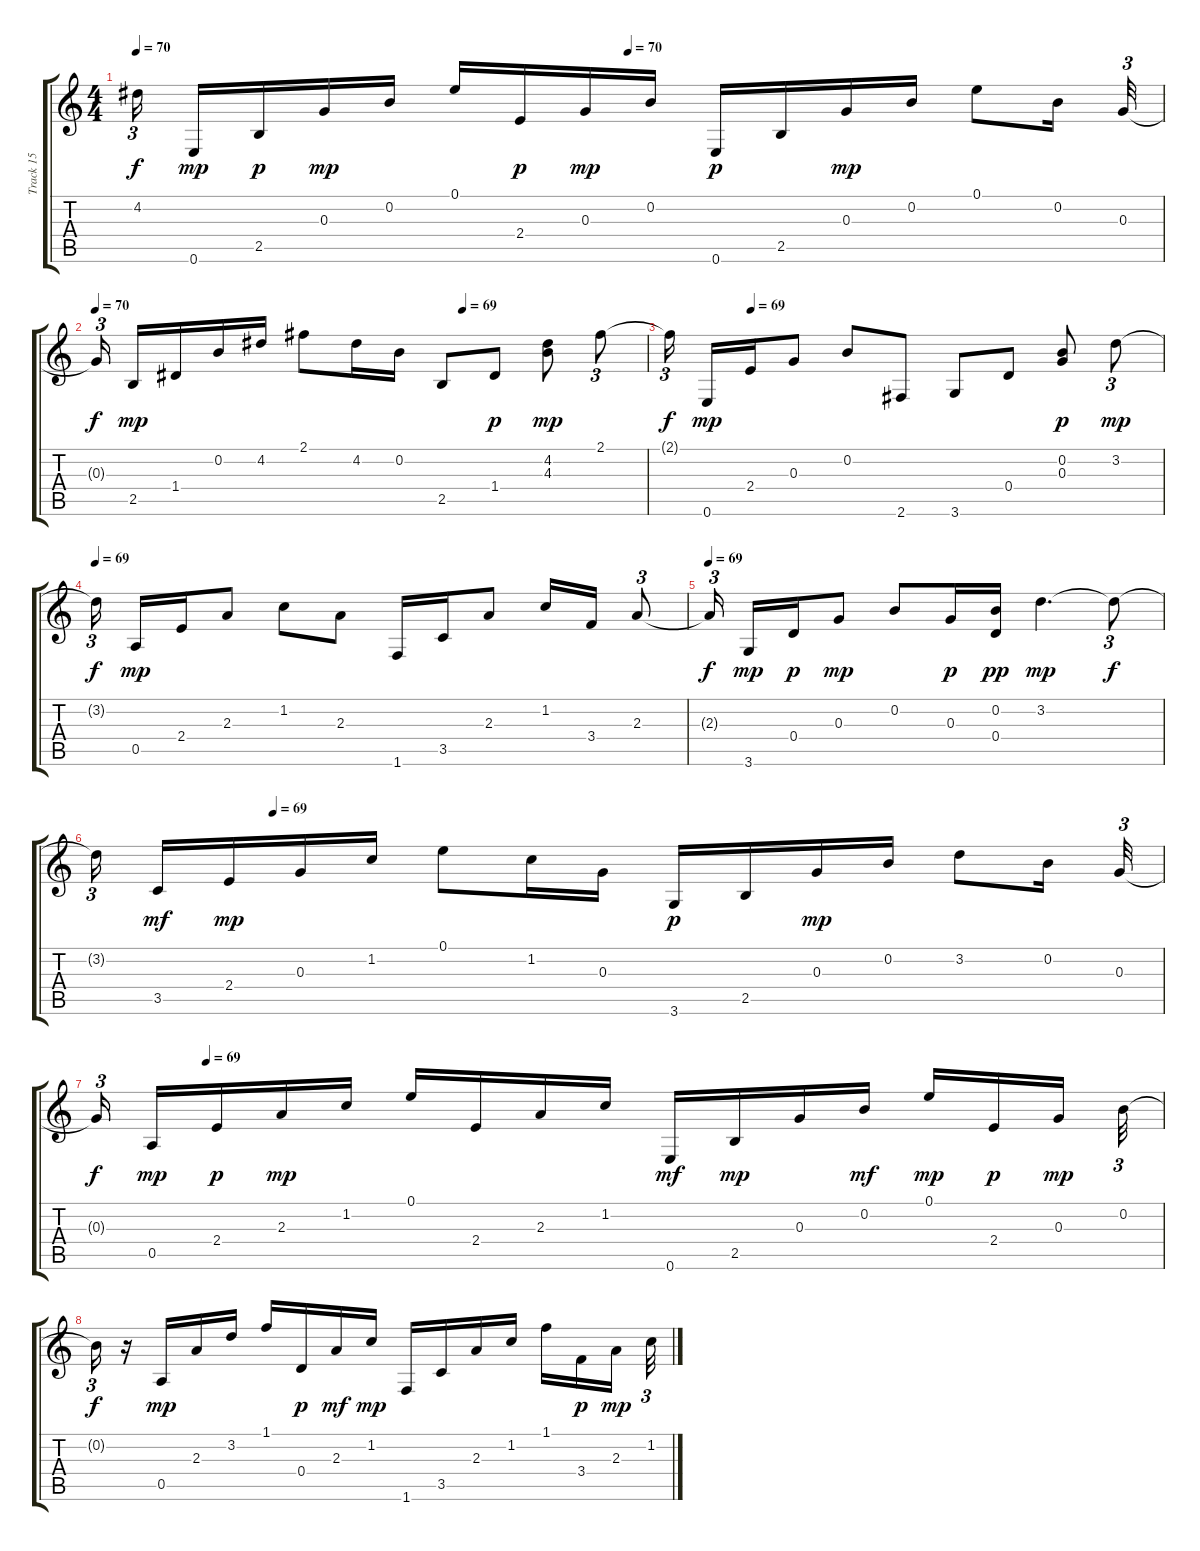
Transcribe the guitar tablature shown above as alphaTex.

\track ("Track 15" "Track 15") {instrument acousticguitarsteel}
\staff {score tabs}
\tuning (E4 B3 G3 D3 A2 E2) {hide}
\ts (4 4)
\tempo 70
\tempo (70 0.4791666666666667)
\clef g2
\ks c
4.2{t}.16{tu (3 2) dy f beam splitsecondary} 0.6.16{dy mp} 2.5.16{dy p} 0.3.16{dy mp} 0.2.16 0.1.16 2.4.16{dy p} 0.3.16{dy mp} 0.2.16 0.6.16{dy p} 2.5.16 0.3.16{dy mp} 0.2.16 0.1.8 0.2.16 0.3.32{tu (3 2)} |
\tempo 70
\tempo (69 0.6666666666666666)
0.3{t}.16{tu (3 2) dy f beam splitsecondary} 2.5.16{dy mp} 1.4.16 0.2.16 4.2.16 2.1.8 4.2.16 0.2.16 2.5.8 1.4.8{dy p} (4.2 4.3).8{dy mp} 2.1.8{tu (3 2)} |
\tempo (69 0.16666666666666666)
2.1{t}.16{tu (3 2) dy f beam splitsecondary} 0.6.16{dy mp} 2.4.16 0.3.8 0.2.8 2.6.8 3.6.8 0.4.8 (0.2 0.3).8{dy p} 3.2.8{tu (3 2) dy mp} |
\tempo 69
3.2{t}.16{tu (3 2) dy f beam splitsecondary} 0.5.16{dy mp} 2.4.16 2.3.8 1.2.8 2.3.8 1.6.16 3.5.16 2.3.8 1.2.16 3.4.16 2.3.8{tu (3 2)} |
\tempo 69
2.3{t}.16{tu (3 2) dy f beam splitsecondary} 3.6.16{dy mp} 0.4.16{dy p} 0.3.8{dy mp} 0.2.8 0.3.16{dy p} (0.2 0.4).16{dy pp} 3.2.4{d dy mp} 3.2{t}.8{tu (3 2) dy f} |
\tempo (69 0.16666666666666666)
3.2{t}.16{tu (3 2) beam splitsecondary} 3.5.16{dy mf} 2.4.16{dy mp} 0.3.16 1.2.16 0.1.8 1.2.16 0.3.16 3.6.16{dy p} 2.5.16 0.3.16{dy mp} 0.2.16 3.2.8 0.2.16 0.3.32{tu (3 2)} |
\tempo (69 0.10416666666666667)
0.3{t}.16{tu (3 2) dy f beam splitsecondary} 0.5.16{dy mp} 2.4.16{dy p} 2.3.16{dy mp} 1.2.16 0.1.16 2.4.16 2.3.16 1.2.16 0.6.16{dy mf} 2.5.16{dy mp} 0.3.16 0.2.16{dy mf} 0.1.16{dy mp} 2.4.16{dy p} 0.3.16{dy mp beam splitsecondary} 0.2.32{tu (3 2)} |
0.2{t}.16{tu (3 2) dy f} r.16 0.5.16{dy mp} 2.3.16 3.2.16 1.1.16 0.4.16{dy p} 2.3.16{dy mf} 1.2.16{dy mp} 1.6.16 3.5.16 2.3.16 1.2.16 1.1.16 3.4.16{dy p} 2.3.16{dy mp beam splitsecondary} 1.2.32{tu (3 2)}
